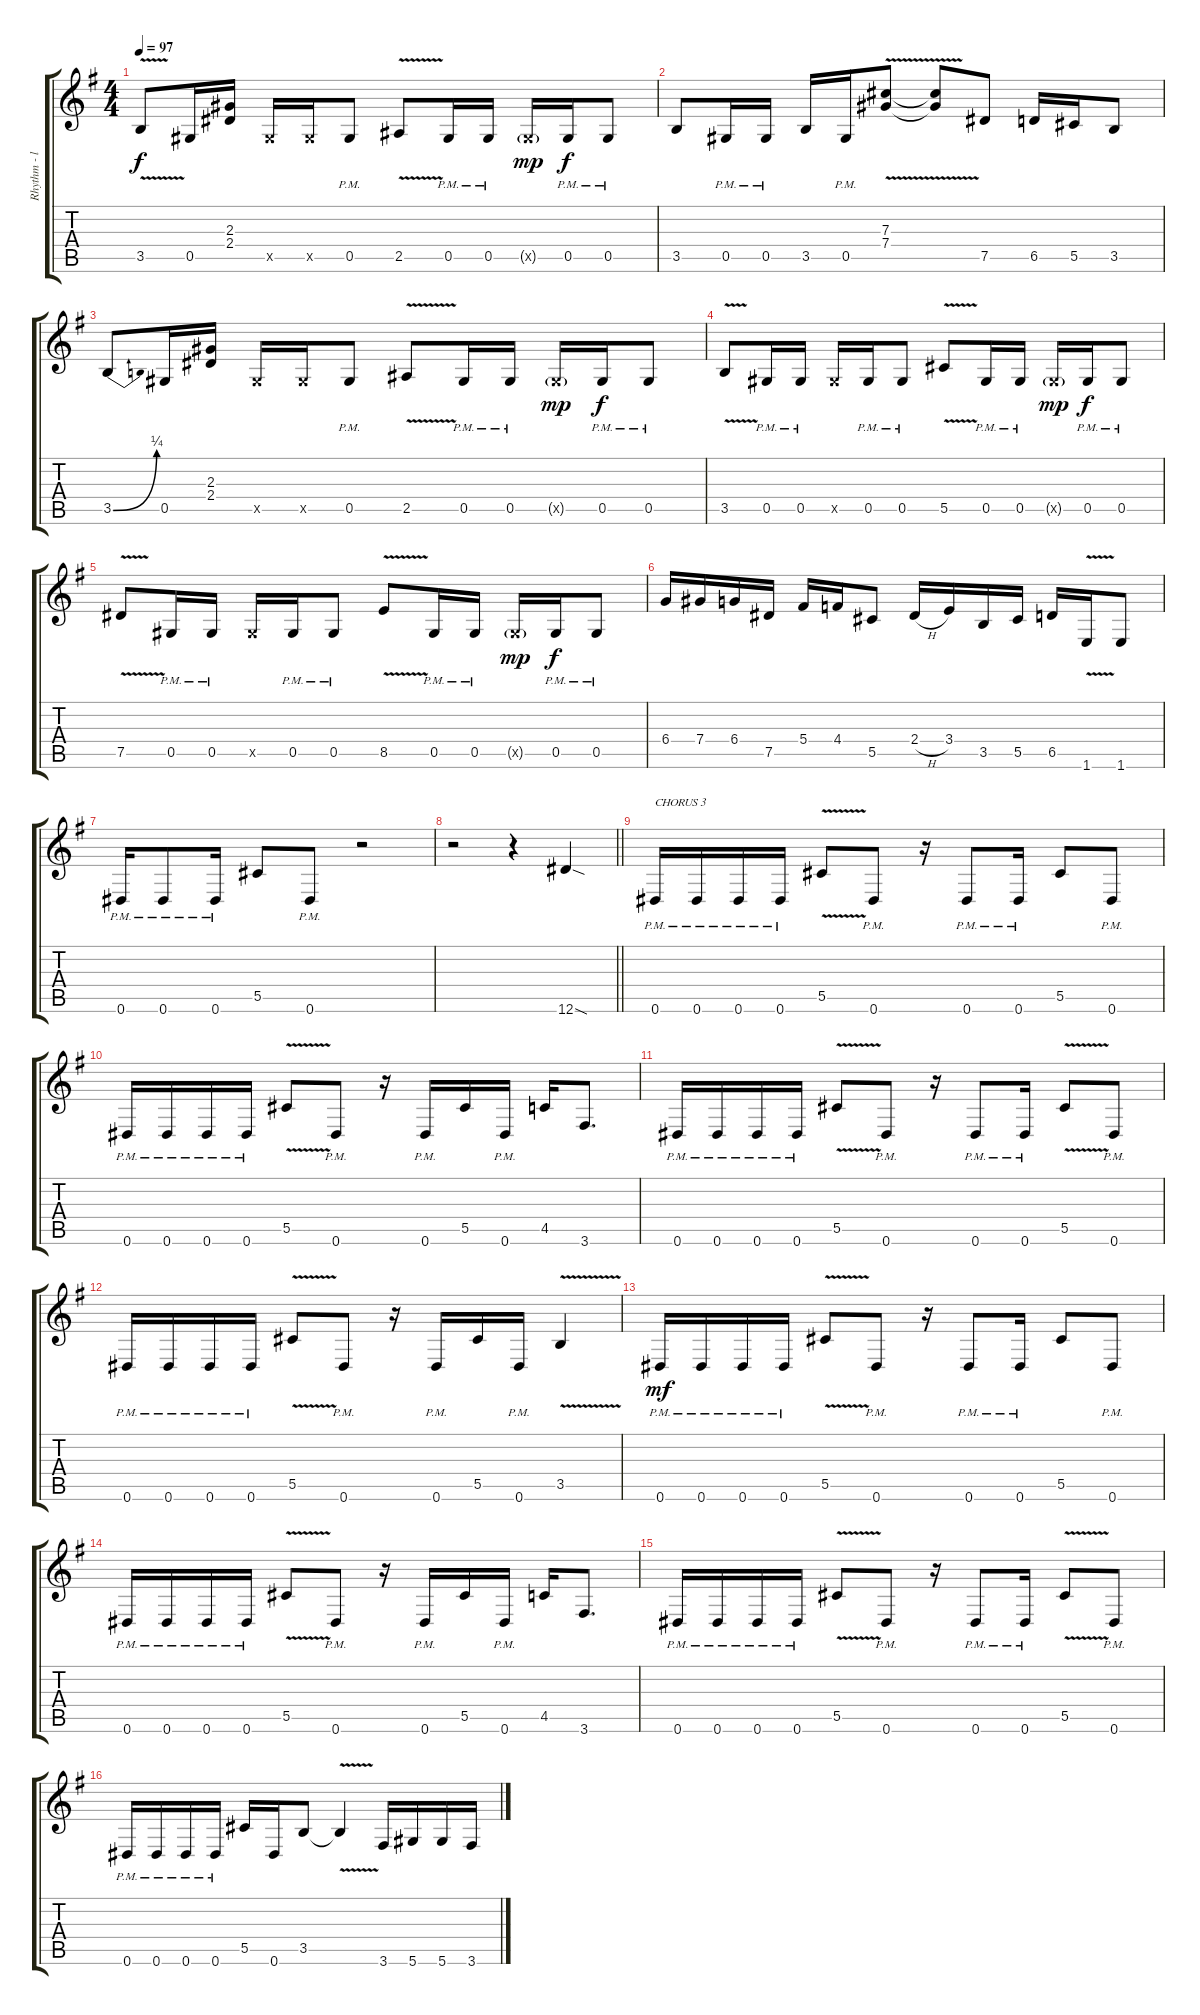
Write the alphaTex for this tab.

\track ("Rhythm - left" "Rhythm - l") {instrument distortionguitar}
\staff {score tabs}
\tuning (Eb4 Bb3 Gb3 Db3 Ab2 Eb2) {hide}
\ts (4 4)
\tempo 97
\clef g2
\ks g
3.5{v}.8{dy f} 0.5.16 (2.3 2.4).16 0.5{x}.16 0.5{x}.16 0.5{pm}.8 2.5{v}.8 0.5{pm}.16 0.5{pm}.16 0.5{g x}.16{dy mp} 0.5{pm}.16{dy f} 0.5{pm}.8 |
3.5.8 0.5{pm}.16 0.5{pm}.16 3.5.16 0.5{pm}.16 (7.3{v} 7.4{v}).8 (7.3{v t} 7.4{v t}).8 7.5.8 6.5.16 5.5.16 3.5.8 |
3.5{be (bend 0 0 60 1)}.8 0.5.16 (2.3 2.4).16 0.5{x}.16 0.5{x}.16 0.5{pm}.8 2.5{v}.8 0.5{pm}.16 0.5{pm}.16 0.5{g x}.16{dy mp} 0.5{pm}.16{dy f} 0.5{pm}.8 |
3.5{v}.8 0.5{pm}.16 0.5{pm}.16 0.5{x}.16 0.5{pm}.16 0.5{pm}.8 5.5{v}.8 0.5{pm}.16 0.5{pm}.16 0.5{g x}.16{dy mp} 0.5{pm}.16{dy f} 0.5{pm}.8 |
7.5{v}.8 0.5{pm}.16 0.5{pm}.16 0.5{x}.16 0.5{pm}.16 0.5{pm}.8 8.5{v}.8 0.5{pm}.16 0.5{pm}.16 0.5{g x}.16{dy mp} 0.5{pm}.16{dy f} 0.5{pm}.8 |
6.4.16 7.4.16 6.4.16 7.5.16 5.4.16 4.4.16 5.5.8 2.4{h}.16 3.4.16 3.5.16 5.5.16 6.5.16 1.6{v}.16 1.6.8 |
0.6{pm}.16 0.6{pm}.8 0.6{pm}.16 5.5.8 0.6{pm}.8 r.2 |
\barLineRight lightlight
r.2 r.4 12.6{sod}.4 |
0.6{pm}.16{txt "CHORUS 3"} 0.6{pm}.16 0.6{pm}.16 0.6{pm}.16 5.5{v}.8 0.6{pm}.8 r.16 0.6{pm}.8 0.6{pm}.16 5.5.8 0.6{pm}.8 |
0.6{pm}.16 0.6{pm}.16 0.6{pm}.16 0.6{pm}.16 5.5{v}.8 0.6{pm}.8 r.16 0.6{pm}.16 5.5.16 0.6{pm}.16 4.5.16 3.6.8{d} |
0.6{pm}.16 0.6{pm}.16 0.6{pm}.16 0.6{pm}.16 5.5{v}.8 0.6{pm}.8 r.16 0.6{pm}.8 0.6{pm}.16 5.5{v}.8 0.6{pm}.8 |
0.6{pm}.16 0.6{pm}.16 0.6{pm}.16 0.6{pm}.16 5.5{v}.8 0.6{pm}.8 r.16 0.6{pm}.16 5.5.16 0.6{pm}.16 3.5{v}.4 |
0.6{pm}.16{dy mf} 0.6{pm}.16 0.6{pm}.16 0.6{pm}.16 5.5{v}.8 0.6{pm}.8 r.16 0.6{pm}.8 0.6{pm}.16 5.5.8 0.6{pm}.8 |
0.6{pm}.16 0.6{pm}.16 0.6{pm}.16 0.6{pm}.16 5.5{v}.8 0.6{pm}.8 r.16 0.6{pm}.16 5.5.16 0.6{pm}.16 4.5.16 3.6.8{d} |
0.6{pm}.16 0.6{pm}.16 0.6{pm}.16 0.6{pm}.16 5.5{v}.8 0.6{pm}.8 r.16 0.6{pm}.8 0.6{pm}.16 5.5{v}.8 0.6{pm}.8 |
0.6{pm}.16 0.6{pm}.16 0.6{pm}.16 0.6{pm}.16 5.5.16 0.6.16 3.5.8 3.5{v t}.4 3.6.16 5.6.16 5.6.16 3.6.16
